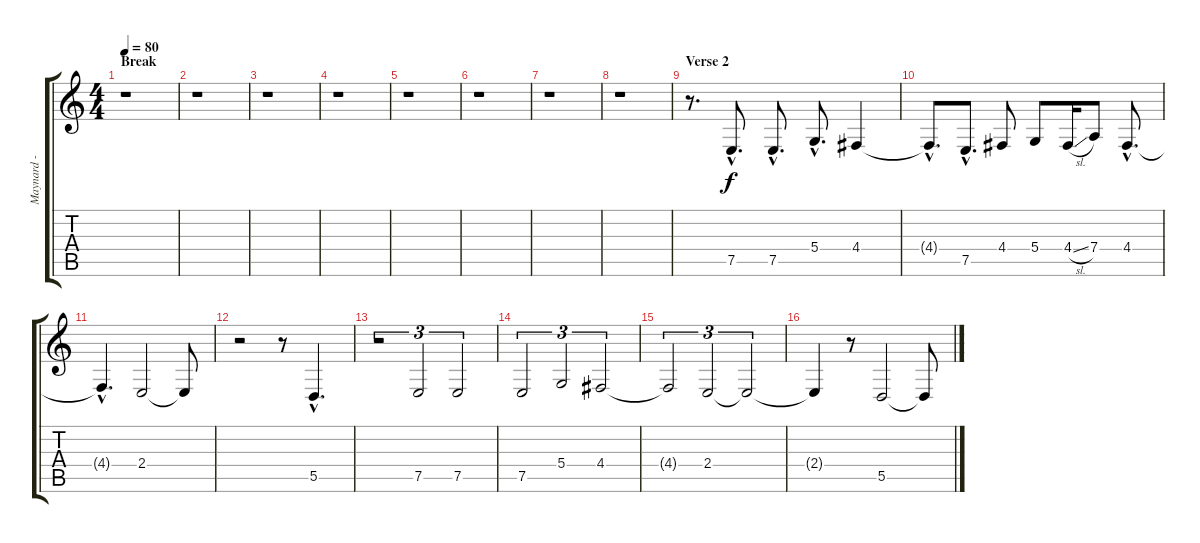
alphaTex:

\track ("Maynard - Vocals" "Maynard - ") {instrument flute}
\staff {score tabs}
\tuning (E4 B3 G3 D3 A2 E2) {hide}
\ts (4 4)
\section ("" "Break")
\tempo 80
\clef g2
\ks c
r.1{dy f} |
r.1 |
r.1 |
r.1 |
r.1 |
r.1 |
r.1 |
r.1 |
\section ("" "Verse 2")
r.8{d} 7.5{hac}.8{d} 7.5{hac}.8{d} 5.4{hac}.8{d} 4.4.4 |
4.4{hac t}.8{d} 7.5{hac}.8{d} 4.4.8 5.4.8 4.4{sl}.16 7.4.8 4.4{hac}.8{d} |
4.4{hac t}.4{d} 2.4.2 2.4{t}.8 |
r.2 r.8 5.5{hac}.4{d} |
r.2{tu (3 2)} 7.5.2{tu (3 2)} 7.5.2{tu (3 2)} |
7.5.2{tu (3 2)} 5.4.2{tu (3 2)} 4.4.2{tu (3 2)} |
4.4{t}.2{tu (3 2)} 2.4.2{tu (3 2)} 2.4{t}.2{tu (3 2)} |
2.4{t}.4 r.8 5.5.2 5.5{t}.8
